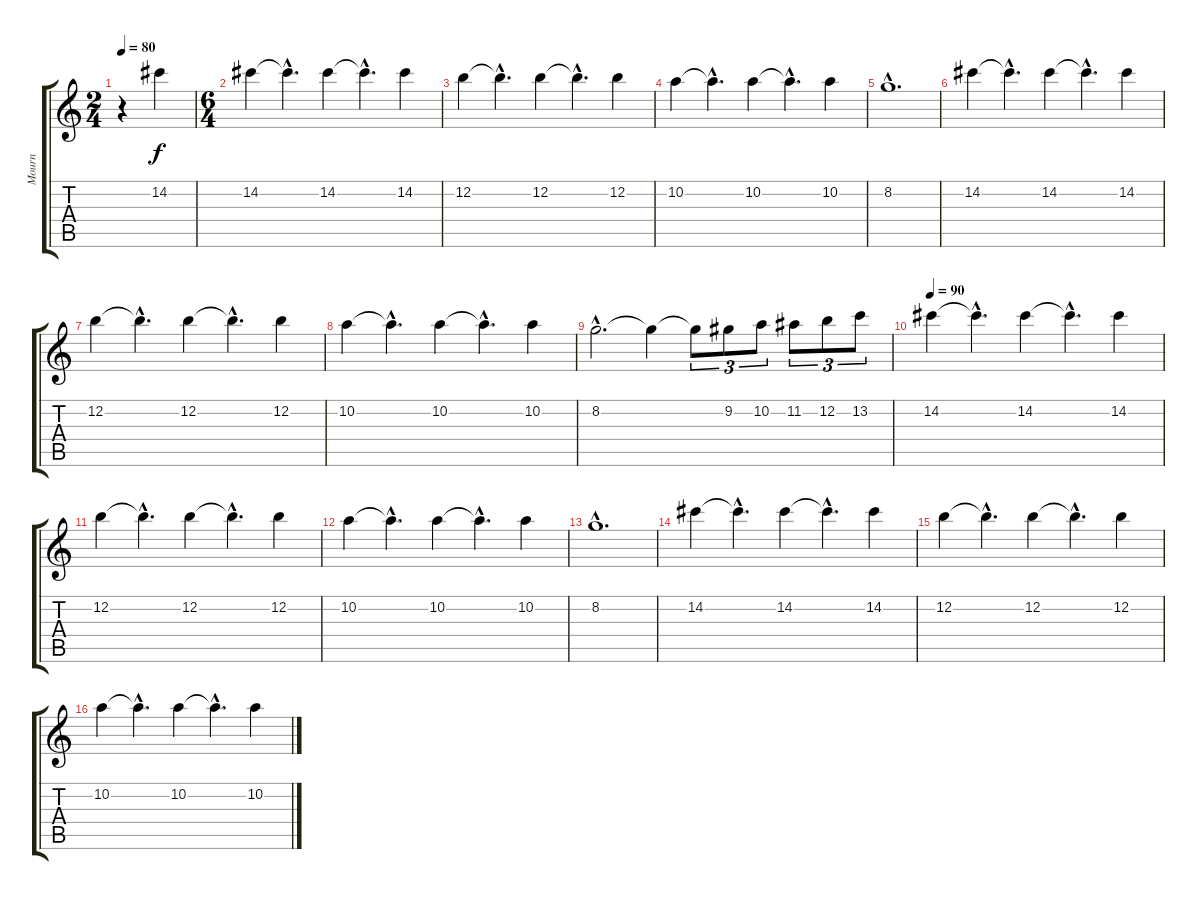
\track ("Mourn" "Mourn") {instrument electricguitarmuted}
\staff {score tabs}
\tuning (E4 B3 G3 D3 A2 E2) {hide}
\ts (2 4)
\tempo 80
\clef g2
\ks c
r.4{dy f volume 0} 14.2.4{volume 11 instrument distortionguitar} |
\ts (6 4)
14.2.4 14.2{hac t}.4{d} 14.2.4 14.2{hac t}.4{d} 14.2.4 |
12.2.4 12.2{hac t}.4{d} 12.2.4 12.2{hac t}.4{d} 12.2.4 |
10.2.4 10.2{hac t}.4{d} 10.2.4 10.2{hac t}.4{d} 10.2.4 |
8.2{hac}.1{d} |
14.2.4 14.2{hac t}.4{d} 14.2.4 14.2{hac t}.4{d} 14.2.4 |
12.2.4 12.2{hac t}.4{d} 12.2.4 12.2{hac t}.4{d} 12.2.4 |
10.2.4 10.2{hac t}.4{d} 10.2.4 10.2{hac t}.4{d} 10.2.4 |
8.2{hac}.2{d} 8.2{t}.4 8.2{t}.8{tu (3 2)} 9.2.8{tu (3 2)} 10.2.8{tu (3 2)} 11.2.8{tu (3 2)} 12.2.8{tu (3 2)} 13.2.8{tu (3 2)} |
\tempo 90
14.2.4 14.2{hac t}.4{d} 14.2.4 14.2{hac t}.4{d} 14.2.4 |
12.2.4 12.2{hac t}.4{d} 12.2.4 12.2{hac t}.4{d} 12.2.4 |
10.2.4 10.2{hac t}.4{d} 10.2.4 10.2{hac t}.4{d} 10.2.4 |
8.2{hac}.1{d} |
14.2.4 14.2{hac t}.4{d} 14.2.4 14.2{hac t}.4{d} 14.2.4 |
12.2.4 12.2{hac t}.4{d} 12.2.4 12.2{hac t}.4{d} 12.2.4 |
10.2.4 10.2{hac t}.4{d} 10.2.4 10.2{hac t}.4{d} 10.2.4
